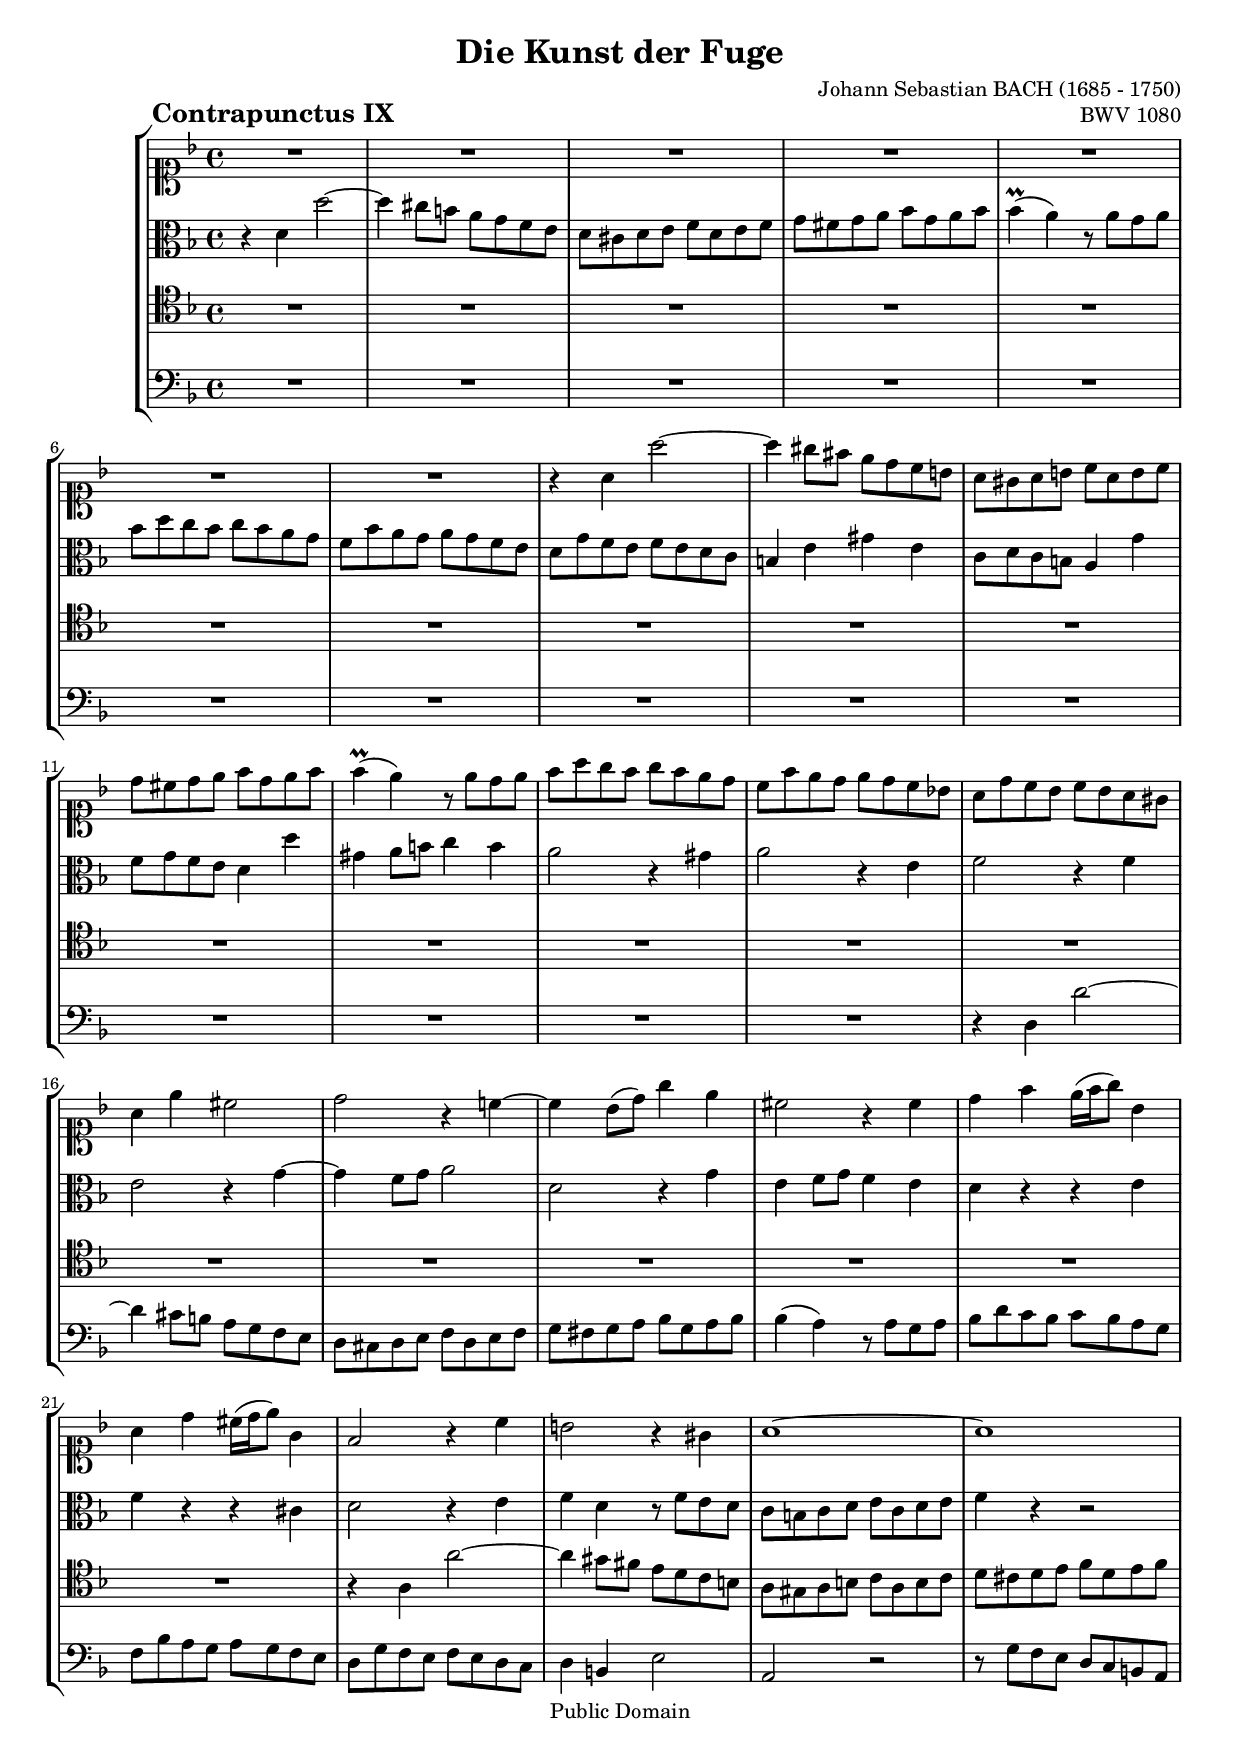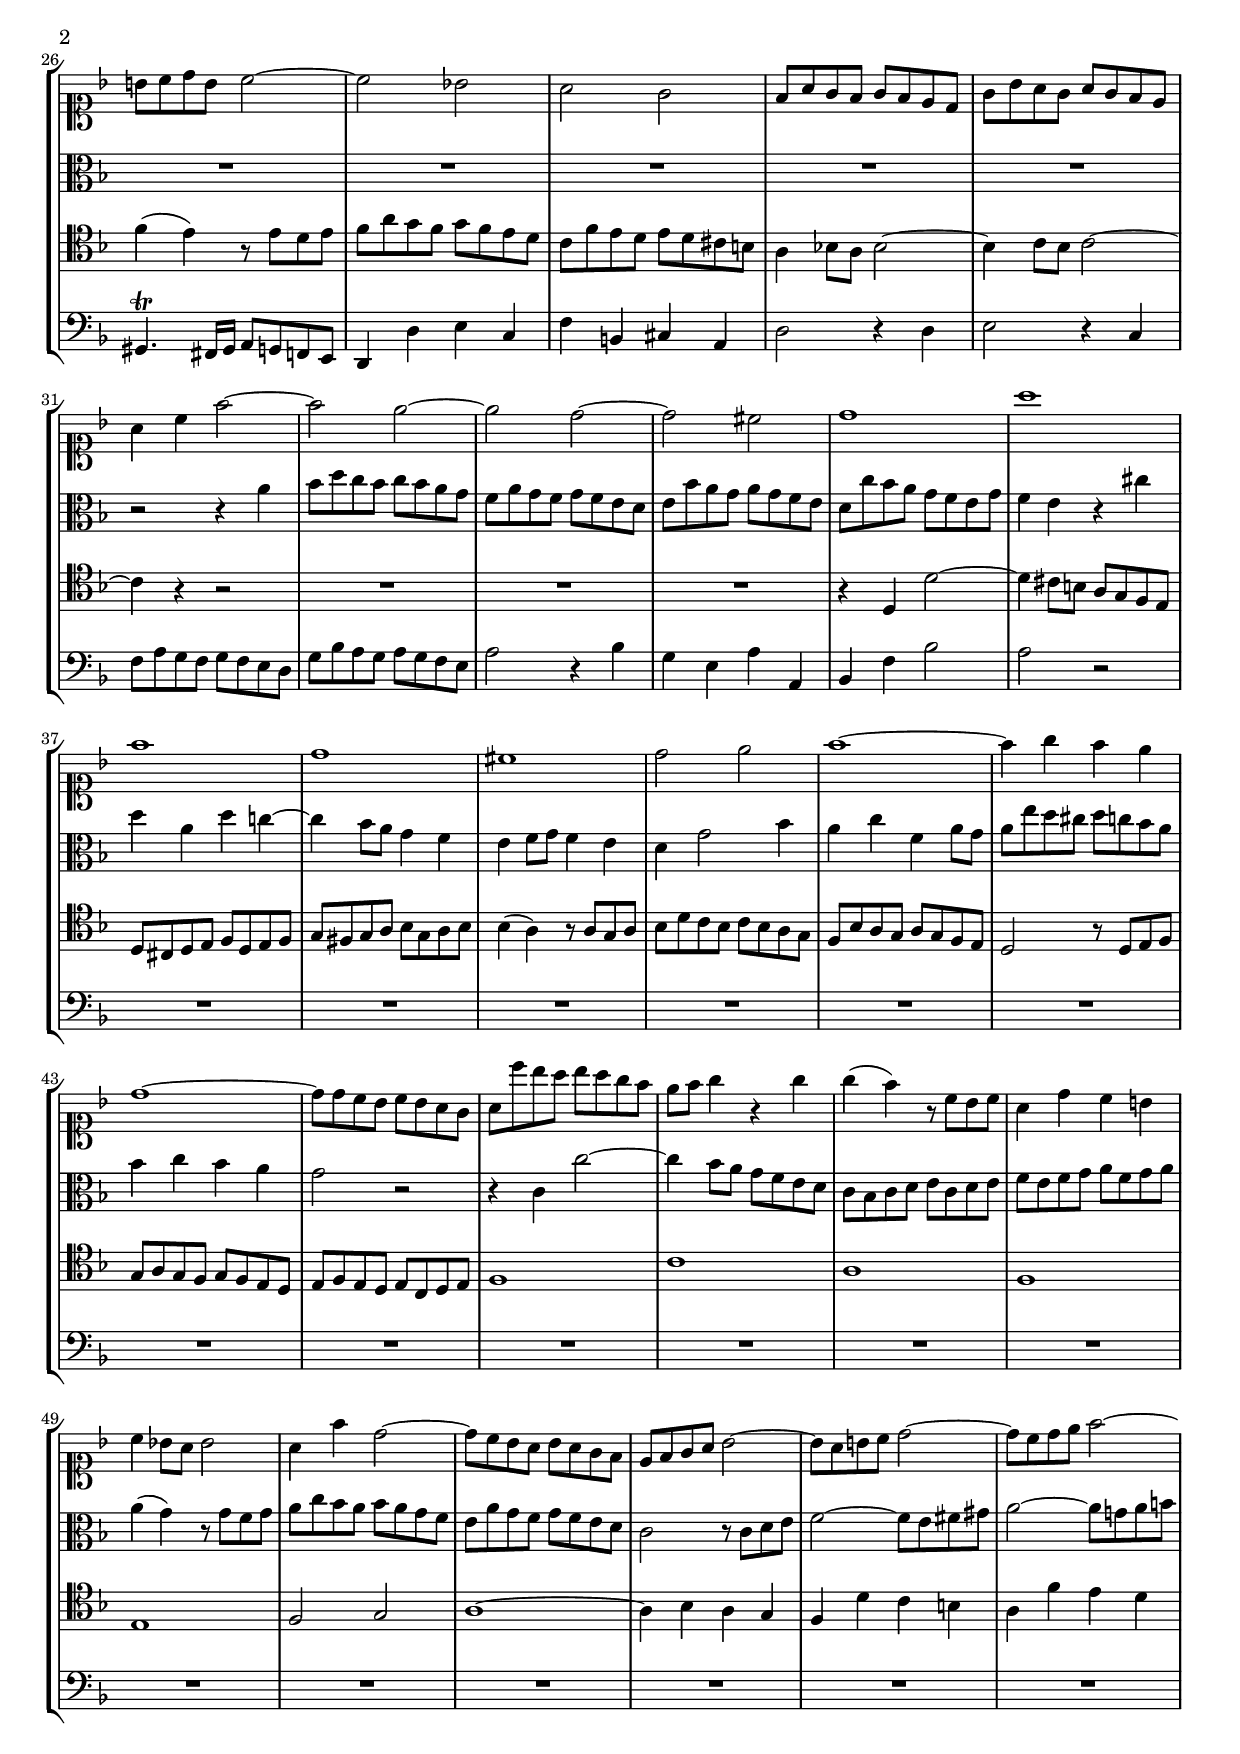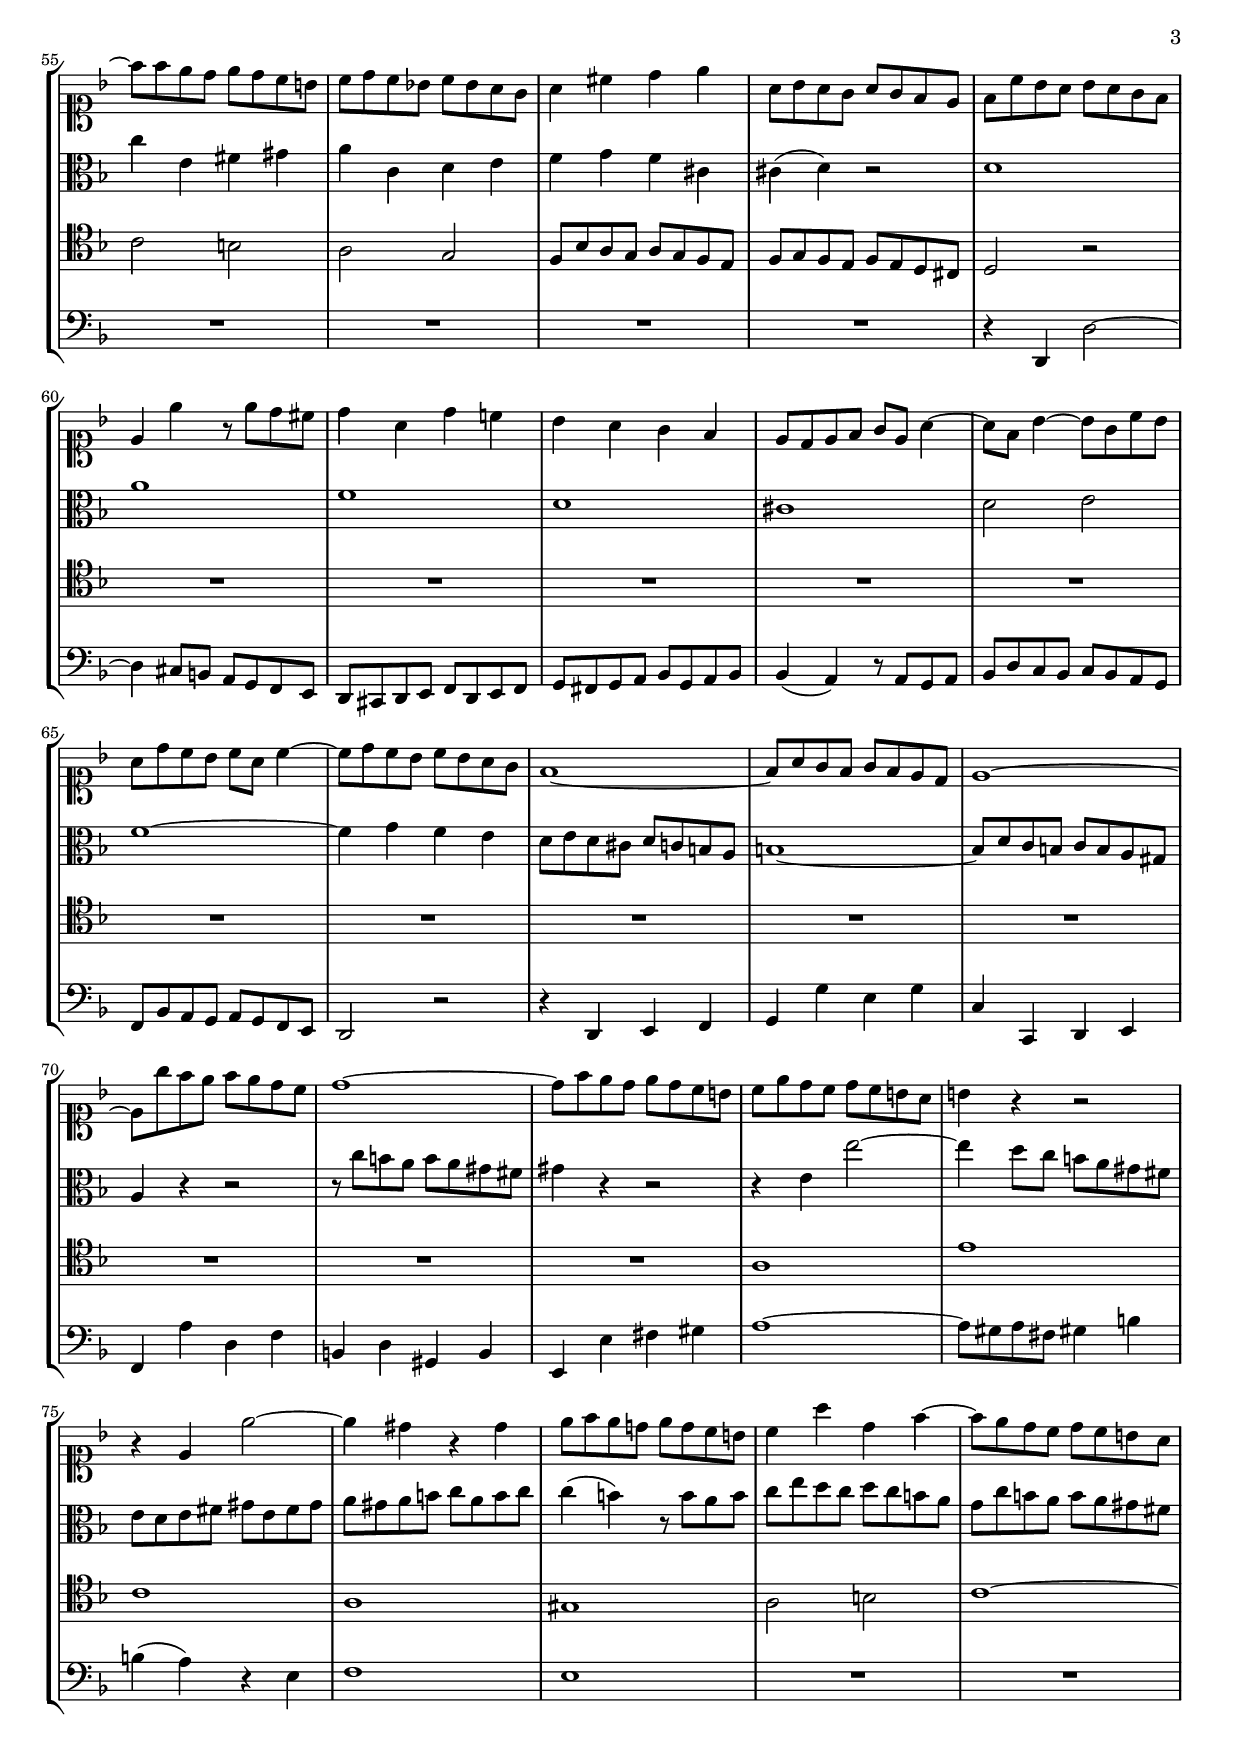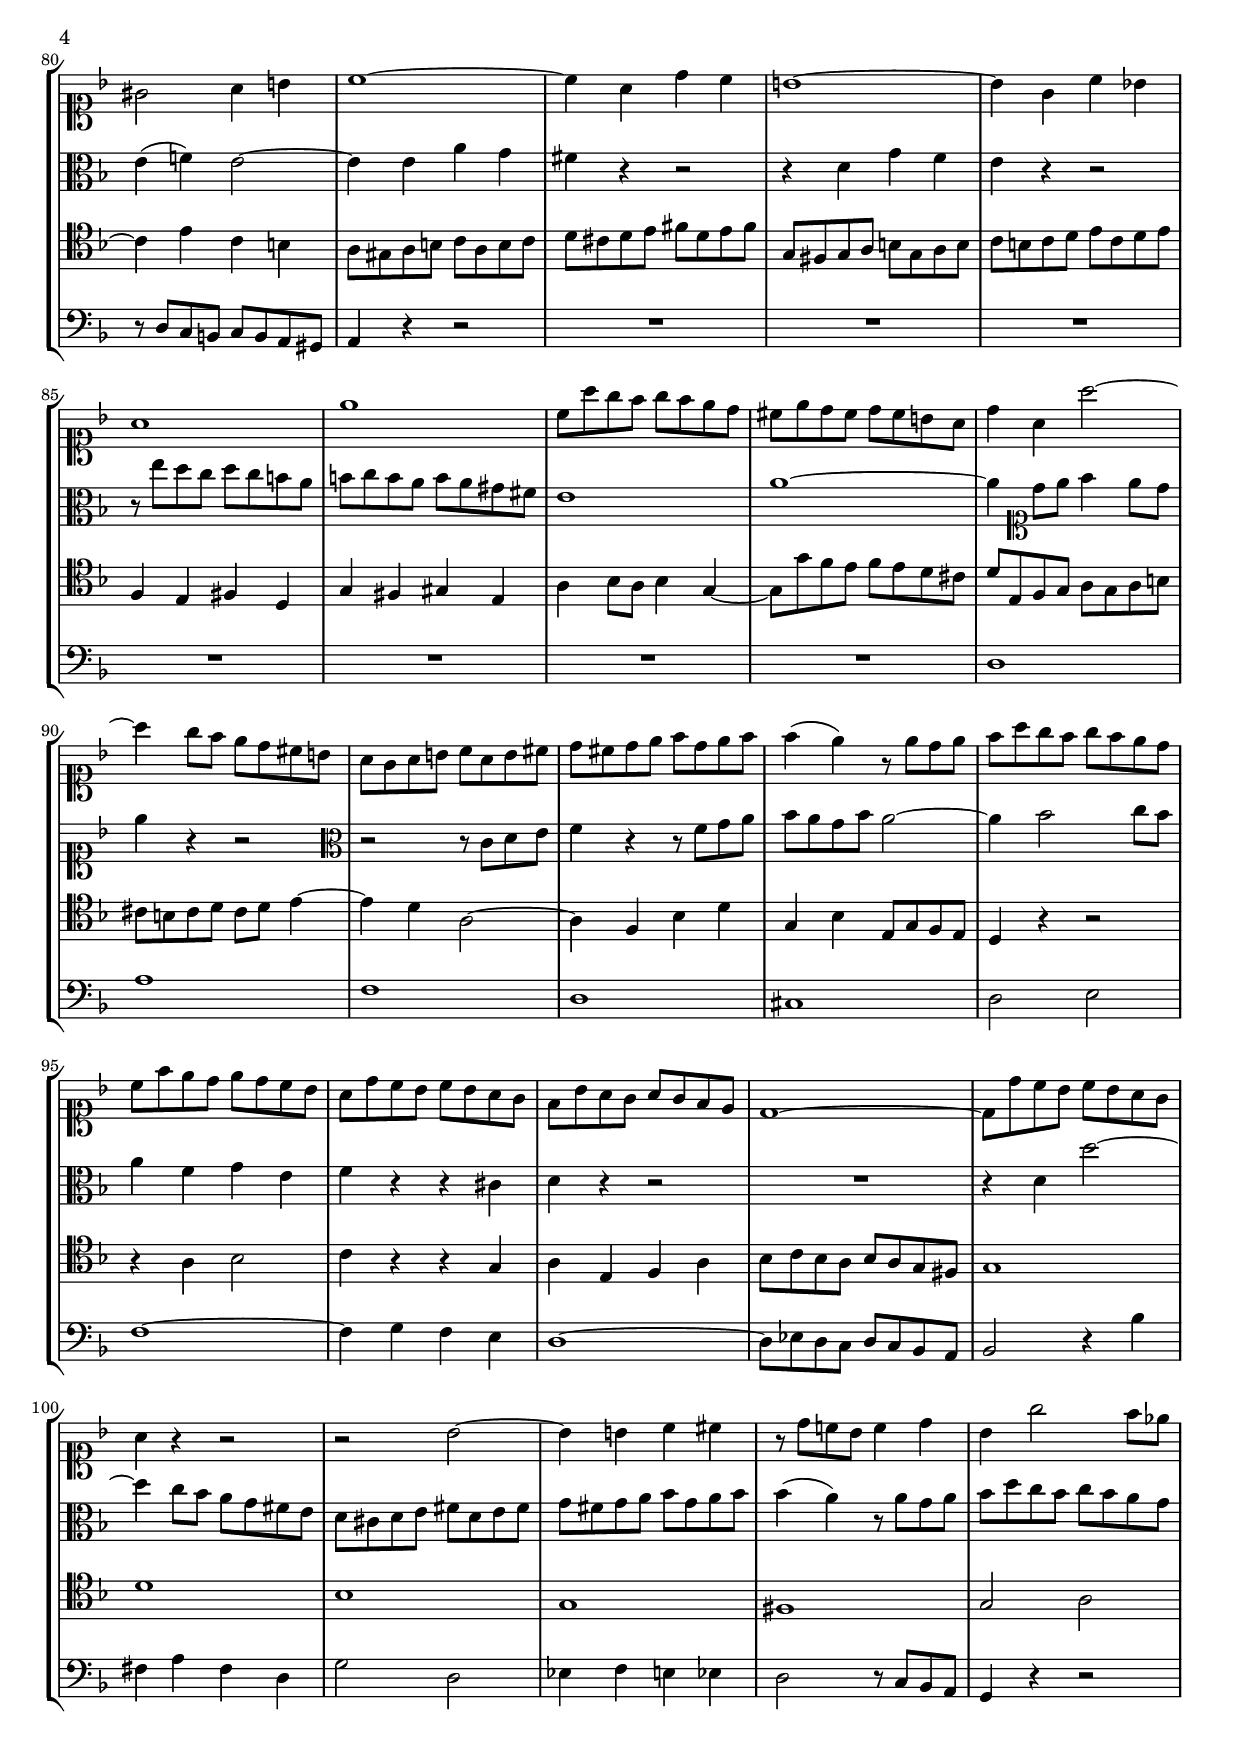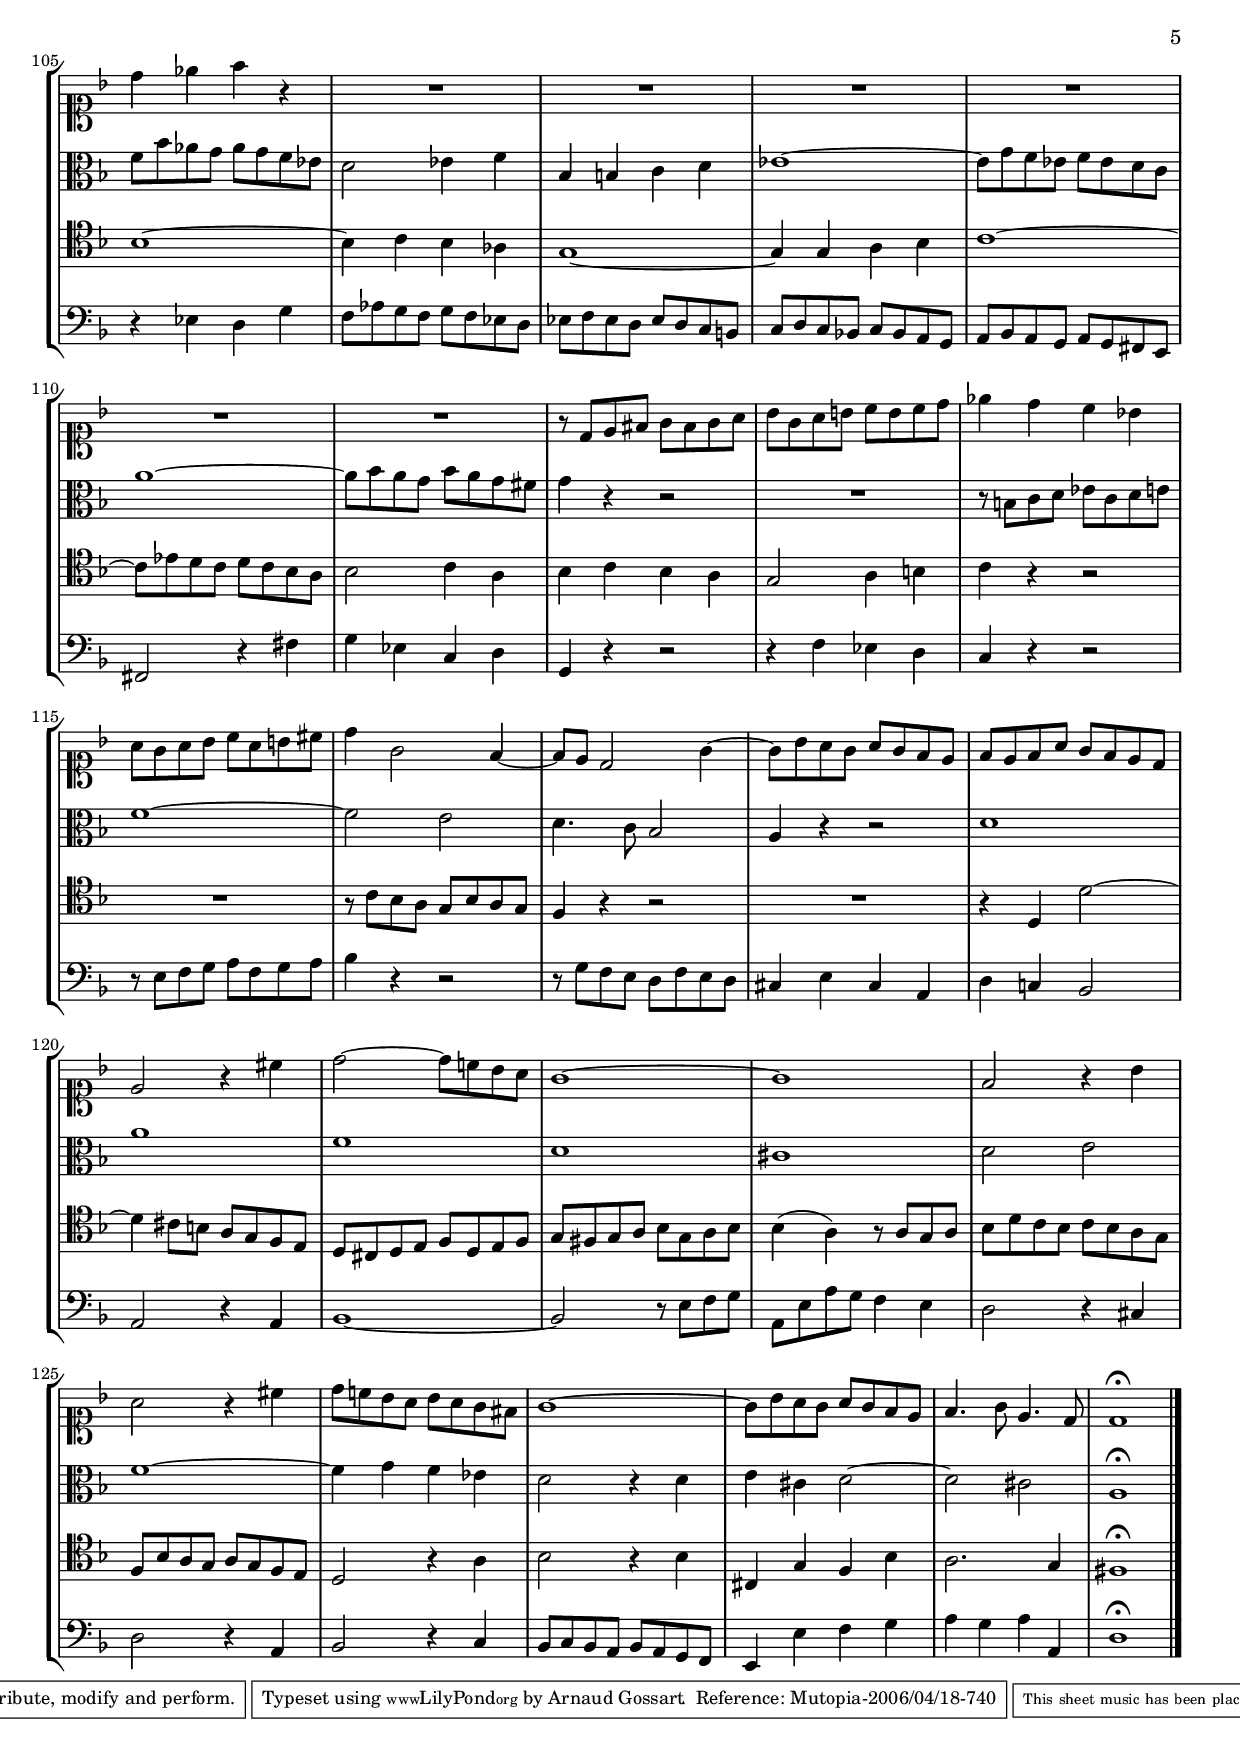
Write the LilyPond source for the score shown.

\version "2.8.0"

%#(set-default-paper-size "a4")
%#(set-default-paper-size "letter")
#(set-global-staff-size 18)

\header{
title="Die Kunst der Fuge"
piece=\markup{\hspace #10 \bold \huge "Contrapunctus IX"}
opus="BWV 1080"
composer="Johann Sebastian BACH (1685 - 1750)"

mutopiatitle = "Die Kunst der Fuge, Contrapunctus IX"
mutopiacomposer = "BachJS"
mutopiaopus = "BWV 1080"
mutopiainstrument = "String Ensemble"
date = "?-1750"
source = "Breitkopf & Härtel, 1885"
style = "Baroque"
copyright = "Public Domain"
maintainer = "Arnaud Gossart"
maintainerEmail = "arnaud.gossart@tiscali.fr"
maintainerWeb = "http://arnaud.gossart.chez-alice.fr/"
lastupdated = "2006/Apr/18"

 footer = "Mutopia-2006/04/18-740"
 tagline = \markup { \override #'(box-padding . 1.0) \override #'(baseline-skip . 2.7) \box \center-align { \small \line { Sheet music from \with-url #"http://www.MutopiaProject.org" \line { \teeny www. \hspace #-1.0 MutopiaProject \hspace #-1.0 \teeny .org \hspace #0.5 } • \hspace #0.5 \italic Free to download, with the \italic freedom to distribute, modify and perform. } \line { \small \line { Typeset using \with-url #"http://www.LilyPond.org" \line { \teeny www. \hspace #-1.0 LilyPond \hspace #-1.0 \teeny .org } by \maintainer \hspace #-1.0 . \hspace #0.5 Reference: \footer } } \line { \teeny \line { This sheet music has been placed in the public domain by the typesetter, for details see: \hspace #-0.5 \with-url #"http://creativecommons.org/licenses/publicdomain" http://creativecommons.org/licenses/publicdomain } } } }
}

% Voices %%%%%%%%%%%%%%%%%%%%%%%%%%%%%%%%%%%%%%%%%%%%%%%%%%%%%

soprano = \relative c''{

	%\set Staff.midiInstrument = "harpsichord"

	R1*7						%1 to 7
	r4 a a'2~
	a4 gis8 fis e d c b
	a gis a b c a b c			%10
	d cis d e f d e f
	f4\prall( e) r8 e d e
	f a g f g f e d
	c f e d e d c bes!
	a d c bes c bes a gis		%15
	a4 e' cis2
	d r4 c!~
	c bes8( d) g4 e
	cis2 r4 cis
	d f e16( f g8) bes,4		%20
	a d cis16( d e8) g,4
	f2 r4 c'
	b2 r4 gis
	a1~
	a							%25
	b8 c d b c2~
	c bes!
	a g
	f8 a g f g f e d
	g bes a g a g f e			%30
	a4 c f2~
	f e~
	e d~
	d cis
	d1 							%35
	a'					
	f
	d
	cis						
	d2 e						%40
	f1~
	f4 g f e
	d1~
	d8 d c bes c bes a g
	a c' bes a bes a g f		%45
	e f g4 r g
	g( f) r8 c bes c
	a4 d c b
	c bes!8 a bes2
	a4 f' d2~					%50
	d8 c bes a bes a g f
	e f g a bes2~
	bes8 a b c d2~
	d8 c d e f2~
	f8 f e d e d c b			%55
	c d c bes! c bes a g
	a4 cis d e
	a,8 bes a g a g f e
	f c' bes a bes a g f
	e4 e' r8 e d cis			%60
	d4 a d c!
	bes a g f
	e8 d e f g e a4~
	a8 f bes4~ bes8 g c bes
	a d c bes c a c4~			%65
	c8 d c bes c bes a g
	f1~
	f8 a g f g f e d
	e1~
	e8 g' f e f e d c			%70
	d1~
	d8 f e d e d c b
	c e d c d c b a
	b4 r r2
	r4 e, e'2~					%75
	e4 dis r dis
	e8 f e d! e d c b
	c4 a' d, f~
	f8 e d c d c b a
	gis2 a4 b					%80
	c1~
	c4 a d c
	b1~
	b4 g c bes
	a1							%85
	e'
	c8 a' g f g f e d
	cis e d cis d cis b a
	d4 a a'2~
	a4 g8 f e d cis b			%90
	a g a b c a b cis
	d cis d e f d e f
	f4( e) r8 e d e
	f a g f g f e d
	c f e d e d c bes			%95
	a d c bes c bes a g
	f bes a g a g f e
	d1~
	d8 d' c bes c bes a g
	a4 r r2						%100
	r bes~
	bes4 b c cis
	r8 d c! bes c4 d
	bes g'2 f8 ees
	d4 ees f r					%105
	R1*6						%--
	r8 d, e fis g fis g a		
	bes g a b c b c d
	ees4 d c bes!
	a8 g a bes c a b cis		%115
	d4 g,2 f4~
	f8 e d2 g4~
	g8 bes a g a g f e
	f e f a g f e d
	e2 r4 cis'					%120
	d2~ d8 c! bes a
	g1~
	g
	f2 r4 bes
	a2 r4 cis					%125
	d8 c! bes a bes a g fis
	g1~
	g8 bes a g a g f e
	f4. g8 e4. d8
	d1\fermata					%130
	
}

%%%%%%%%%%%%%%%%%%%%%%%%%%%%%%%%%%%%%%%%%%%%%%%%%%%%%%%%%%%%%%

alto = \relative c'{

	%\set Staff.midiInstrument = "harpsichord"

	r4 d d'2~					%1
	d4 cis8 b a g f e
	d cis d e f d e f
	g fis g a bes g a bes 
	bes4\prall( a) r8 a g a		%5
	bes d c bes c bes a g
	f bes a g a g f e
	d g f e f e d c
	b4 e gis e
	c8 d c b a4 g'				%10
	f8 g f e d4 d'
	gis, a8 b c4 b
	a2 r4 gis
	a2 r4 e
	f2 r4 f						%15
	e2 r4 g~
	g f8 g a2
	d, r4 g
	e f8 g f4 e
	d r r e						%20
	f r r cis
	d2 r4 e
	f d r8 f e d
	c b c d e c d e
	f4 r r2						%25
	R1*5						%--
	r2 r4 a
	bes8 d c bes c bes a g
	f a g f g f e d
	e bes' a g a g f e
	d c' bes a g f e g			%35
	f4 e r cis'
	d a d c!~
	c bes8 a g4 f
	e f8 g f4 e
	d g2 bes4					%40
	a c f, a8 g
	a e' d cis d c bes a
	bes4 c bes a
	g2 r
	r4 c, c'2~					%45
	c4 bes8 a g f e d
	c bes c d e c d e
	f e f g a f g a
	a4( g) r8 g f g
	a c bes a bes a g f			%50
	e a g f g f e d
	c2 r8 c d e
	f2~ f8 e fis gis
	a2~ a8 g! a b
	c4 e, fis gis				%55
	a c, d e
	f g f cis
	cis( d) r2
	d1
	a'							%60
	f
	d
	cis
	d2 e
	f1~							%65
	f4 g f e
	d8 e d cis d c b a
	b1~
	b8 d c b c b a gis
	a4 r r2						%70
	r8 c' b a b a gis fis
	gis4 r r2
	r4 e e'2~
	e4  d8 c b a gis fis
	e d e fis gis e fis gis		%75
	a gis a b c a b c
	c4( b) r8 b a b
	c e d c d c b a
	g c b a b a gis fis
	e4( f!) e2~					%80
	e4 e a g
	fis r r2
	r4 d g f
	e r r2
	r8 e' d c d c b a			%85
	b c b a b a gis fis
	e1
	a~
	a4 \clef soprano d8 e f4 e8 d
	e4 r r2						%90
	\clef alto r r8 c, d e
	f4 r r8 f g a
	bes a g bes a2~
	a4 bes2 c8 bes
	a4 f g e					%95
	f r r cis
	d r r2
	R1
	r4 d d'2~
	d4 c8 bes a g fis e			%100
	d cis d e fis d e fis
	g fis g a bes g a bes
	bes4( a) r8 a g a
	bes d c bes c bes a g
	f bes aes g aes g f ees		%105
	d2 ees4 f
	bes, b c d
	ees1~
	ees8 g f ees f ees d c
	a'1~						%110
	a8 bes a g bes a g fis
	g4 r r2
	R1
	r8 b, c d ees c d e
	f1~							%115
	f2 e
	d4. c8 bes2
	a4 r r2
	d1
	a'							%120
	f
	d
	cis
	d2 e
	f1~							%125
	f4 g f ees
	d2 r4 d
	e cis d2~
	d cis
	a1\fermata					%130

}

%%%%%%%%%%%%%%%%%%%%%%%%%%%%%%%%%%%%%%%%%%%%%%%%%%%%%%%%%%%%%%

tenor = \relative c'{

	%\set Staff.midiInstrument = "harpsichord"

	R1*21						%1 to 21
	r4 a a'2~
	a4 gis8 fis e d c b
	a gis a b c a b c
	d cis d e f d e f			%25
	f4( e) r8 e d e
	f a g f g f e d
	c f e d e d cis b
	a4 bes!8 a bes2~
	bes4 c8 bes c2~				%30
	c4 r r2
	R1*3						%--
	r4 d, d'2~					%35
	d4 cis8 b a g f e
	d cis d e f d e f
	g fis g a bes g a bes
	bes4( a) r8 a g a
	bes d c bes c bes a g		%40
	f bes a g a g f e
	d2 r8 d e f
	g a g f g f e d
	e f e d e c d e
	f1							%45
	c'
	a
	f
	e
	f2 g						%50
	a1~
	a4 bes a g
	f d' c b
	a f' e d
	c2 b						%55
	a g
	f8 bes a g a g f e
	f g f e f e d cis
	d2 r
	R1*13						%--
	a'1		
	e'
	c							%75
	a
	gis
	a2 b
	c1~
	c4 e c b					%80
	a8 gis a b c a b c
	d cis d e fis d e fis
	g, fis g a b g a b
	c b c d e c d e
	f,4 e fis d					%85
	g fis gis e
	a bes8 a bes4 g~
	g8 g' f e f e d cis
	d e, f g a g a b
	cis b cis d cis d e4~		%90
	e d a2~
	a4 f bes d
	g, bes e,8 g f e
	d4 r r2
	r4 a' bes2					%95
	c4 r r g
	a e f a
	bes8 c bes a bes a g fis
	g1
	d'							%100
	bes
	g
	fis
	g2 a
	bes1~						%105
	bes4 c bes aes
	g1~
	g4 g a bes
	c1~
	c8 ees d c d c bes a		%110
	bes2 c4 a
	bes c bes a
	g2 a4 b
	c r r2
	R1							%115
	r8 c bes a g bes a g
	f4 r r2
	R1
	r4 d d'2~
	d4 cis8 b a g f e			%120
	d cis d e f d e f
	g fis g a bes g a bes
	bes4( a) r8 a g a
	bes d c bes c bes a g
	f bes a g a g f e			%125
	d2 r4 a'
	bes2 r4 bes
	cis, g' f bes
	a2. g4
	fis1\fermata				%130

}

%%%%%%%%%%%%%%%%%%%%%%%%%%%%%%%%%%%%%%%%%%%%%%%%%%%%%%%%%%%%%%%%%%%%

bass = \relative c{

	%\set Staff.midiInstrument = "harpsichord"

	R1*14						%1 to 14
	r4 d d'2~					%15
	d4 cis8 b a g f e
	d cis d e f d e f
	g fis g a bes g a bes
	bes4( a) r8 a g a
	bes d c bes c bes a g		%20
	f bes a g a g f e
	d g f e f e d c
	d4 b e2
	a, r
	r8 g' f e d c b a			%25
	gis4.\trill fis16 gis a8 g f e
	d4 d' e c
	f b, cis a
	d2 r4 d
	e2 r4 c						%30
	f8 a g f g f e d
	g bes a g a g f e
	a2 r4 bes
	g e a a,
	bes f' bes2					%35
	a r
	R1*22						%--
	r4 d,, d'2~
	d4 cis8 b a g f e			%60
	d cis d e f d e f
	g fis g a bes g a bes
	bes4( a) r8 a g a
	bes d c bes c bes a g
	f bes a g a g f e			%65
	d2 r
	r4 d e f
	g g' e g
	c, c, d e
	f a' d, f					%70
	b, d gis, b
	e, e' fis gis
	a1~
	a8 gis a fis gis!4 b
	b( a) r e					%75
	f1
	e 
	R1*2						%--
	r8 d c b c b a gis			%80
	a4 r r2
	R1*7						%--
	d1 									
	a'							%90
	f			
	d
	cis
	d2 e
	f1~							%95
	f4 g f e
	d1~
	d8 ees d c d c bes a
	bes2 r4 bes'
	fis a fis d					%100
	g2 d
	ees4 f e ees
	d2 r8 c bes a
	g4 r r2
	r4 ees' d g					%105
	f8 aes g f g f ees d
	ees f ees d ees d c b
	c d c bes! c bes a g
	a bes a g a g fis e
	fis2 r4 fis'				%110
	g ees c d
	g, r r2
	r4 f' ees d
	c r r2
	r8 e f g a f g a			%115
	bes4 r r2
	r8 g f e d f e d
	cis4 e cis a
	d c! bes2
	a r4 a						%120
	bes1~
	bes2 r8 e f g
	a, e' a g f4 e
	d2 r4 cis
	d2 r4 a						%125
	bes2 r4 c
	bes8 c bes a bes a g f
	e4 e' f g
	a g a a,
	d1\fermata					%130
	
	\bar "|."
	
}

%%%%%%%%%%%%%%%%%%%%%%%%%%%%%%%%%%%%%%%%%%%%%%%%%%%%%%%%%%%%%%%%%%%%%%%
% Score %%%%%%%%%%%%%%%%%%%%%%%%%%%%%%%%%%%%%%%%%%%%%%%%%%%%%%%%%%%%%%%
%%%%%%%%%%%%%%%%%%%%%%%%%%%%%%%%%%%%%%%%%%%%%%%%%%%%%%%%%%%%%%%%%%%%%%%

global = {\time 4/4 \key d \minor}

\score{
    \context StaffGroup <<
	\new Staff <<\global \clef soprano \soprano>>
	\new Staff <<\global \clef alto \alto>>
	\new Staff <<\global \clef tenor \tenor>>
	\new Staff <<\global \clef bass \bass>>
    >>
  \midi {\tempo 4=110}
  \layout{}
}

